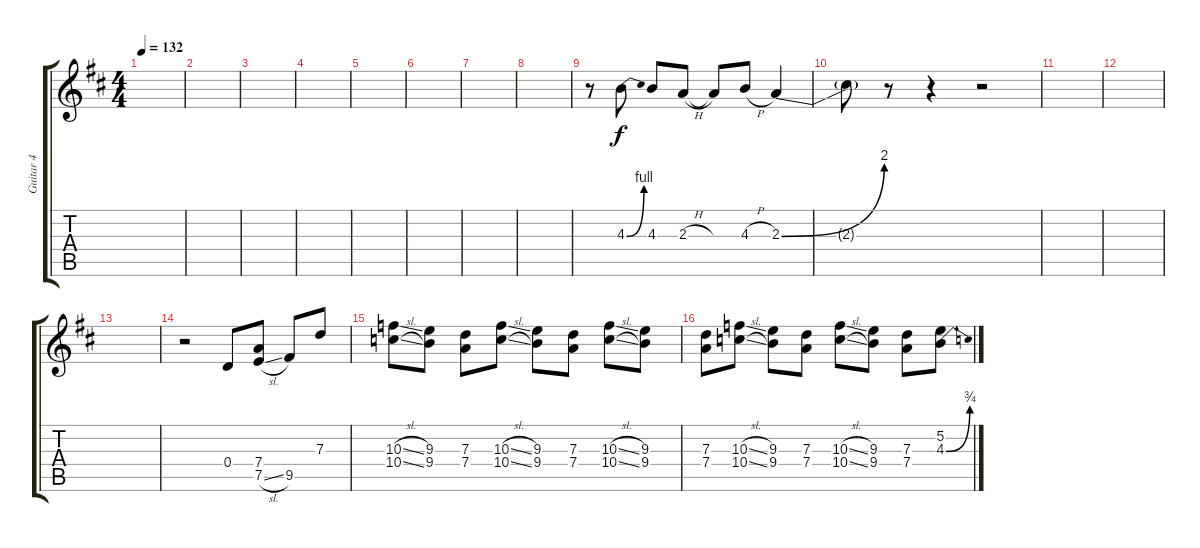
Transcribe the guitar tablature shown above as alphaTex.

\track ("Guitar 4" "Guitar 4") {instrument overdrivenguitar}
\staff {score tabs}
\tuning (E4 B3 G3 D3 A2 E2) {hide}
\ts (4 4)
\tempo 132
\clef g2
\ks d
|
|
|
|
|
|
|
|
r.8 4.3{be (bend 0 0 60 4)}.8{dy f} 4.3.8 2.3{h}.8 2.3{t}.8 4.3{h}.8 2.3{be (bend 0 0 60 8)}.4 |
2.3{t}.8 r.8 r.4 r.2 |
|
|
|
r.2 0.4.8 (7.4 7.5{sl}).8 9.5.8 7.3.8 |
(10.3{sl} 10.4{sl}).8 (9.3 9.4).8 (7.3 7.4).8 (10.3{sl} 10.4{sl}).8 (9.3 9.4).8 (7.3 7.4).8 (10.3{sl} 10.4{sl}).8 (9.3 9.4).8 |
(7.3 7.4).8 (10.3{sl} 10.4{sl}).8 (9.3 9.4).8 (7.3 7.4).8 (10.3{sl} 10.4{sl}).8 (9.3 9.4).8 (7.3 7.4).8 (5.2 4.3{be (bend 0 0 60 3)}).8
